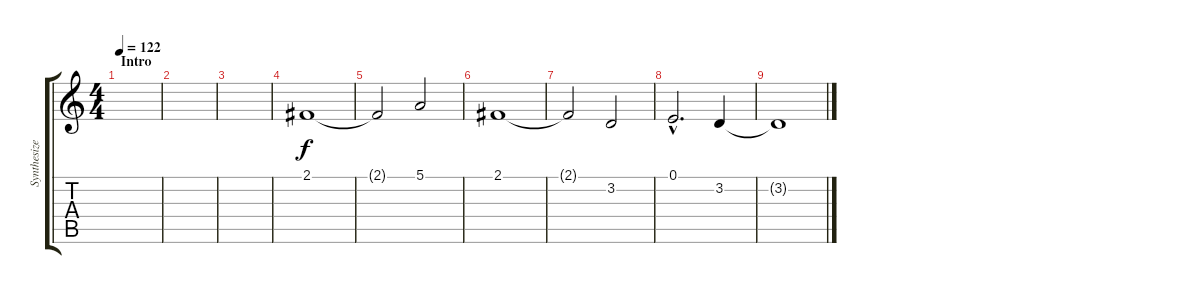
\track ("Synthesizer III" "Synthesize") {instrument synthvoice}
\staff {score tabs}
\tuning (E4 B3 G3 D3 A2 E2) {hide}
\ts (4 4)
\section ("" "Intro")
\tempo 122
\clef g2
\ks c
|
|
|
2.1.1 |
2.1{t}.2 5.1.2 |
2.1.1 |
2.1{t}.2 3.2.2 |
0.1{hac}.2{d} 3.2.4 |
3.2{t}.1
